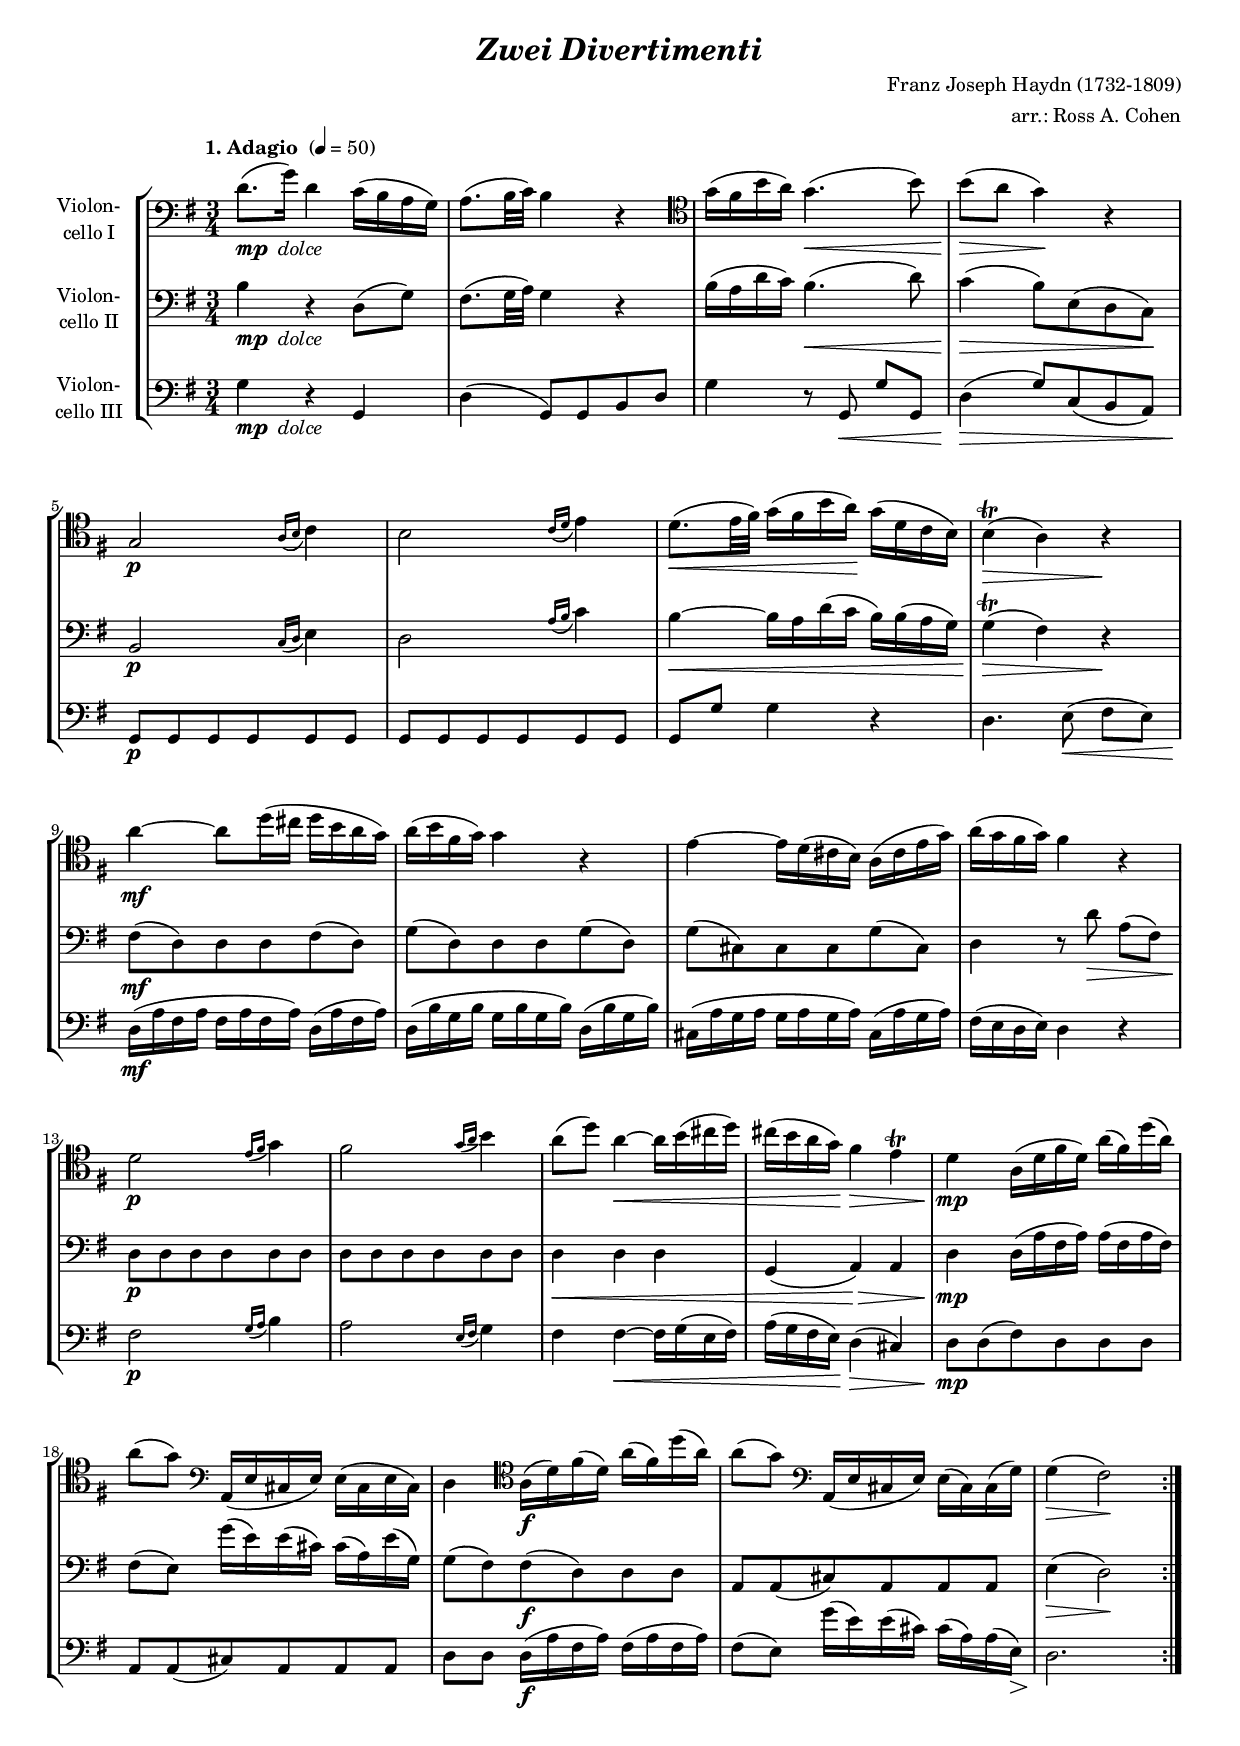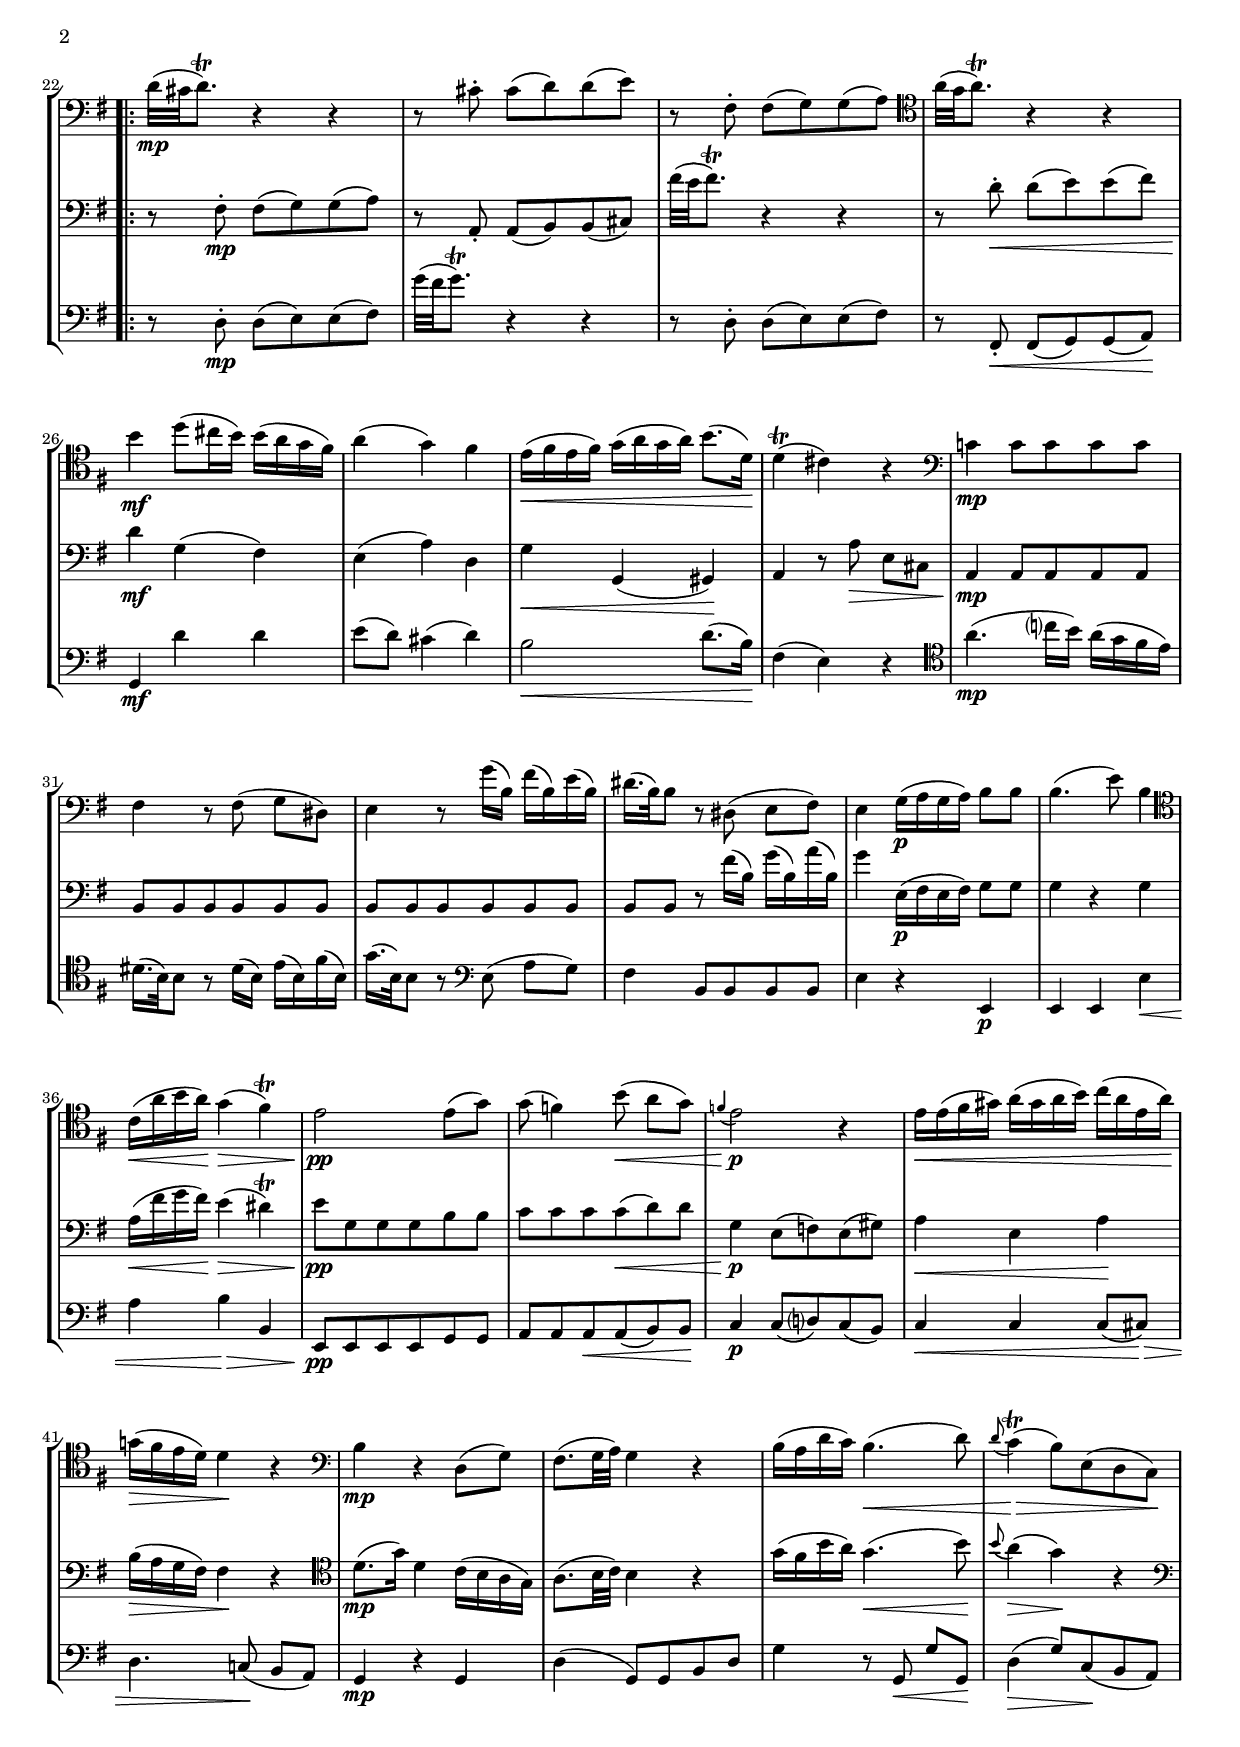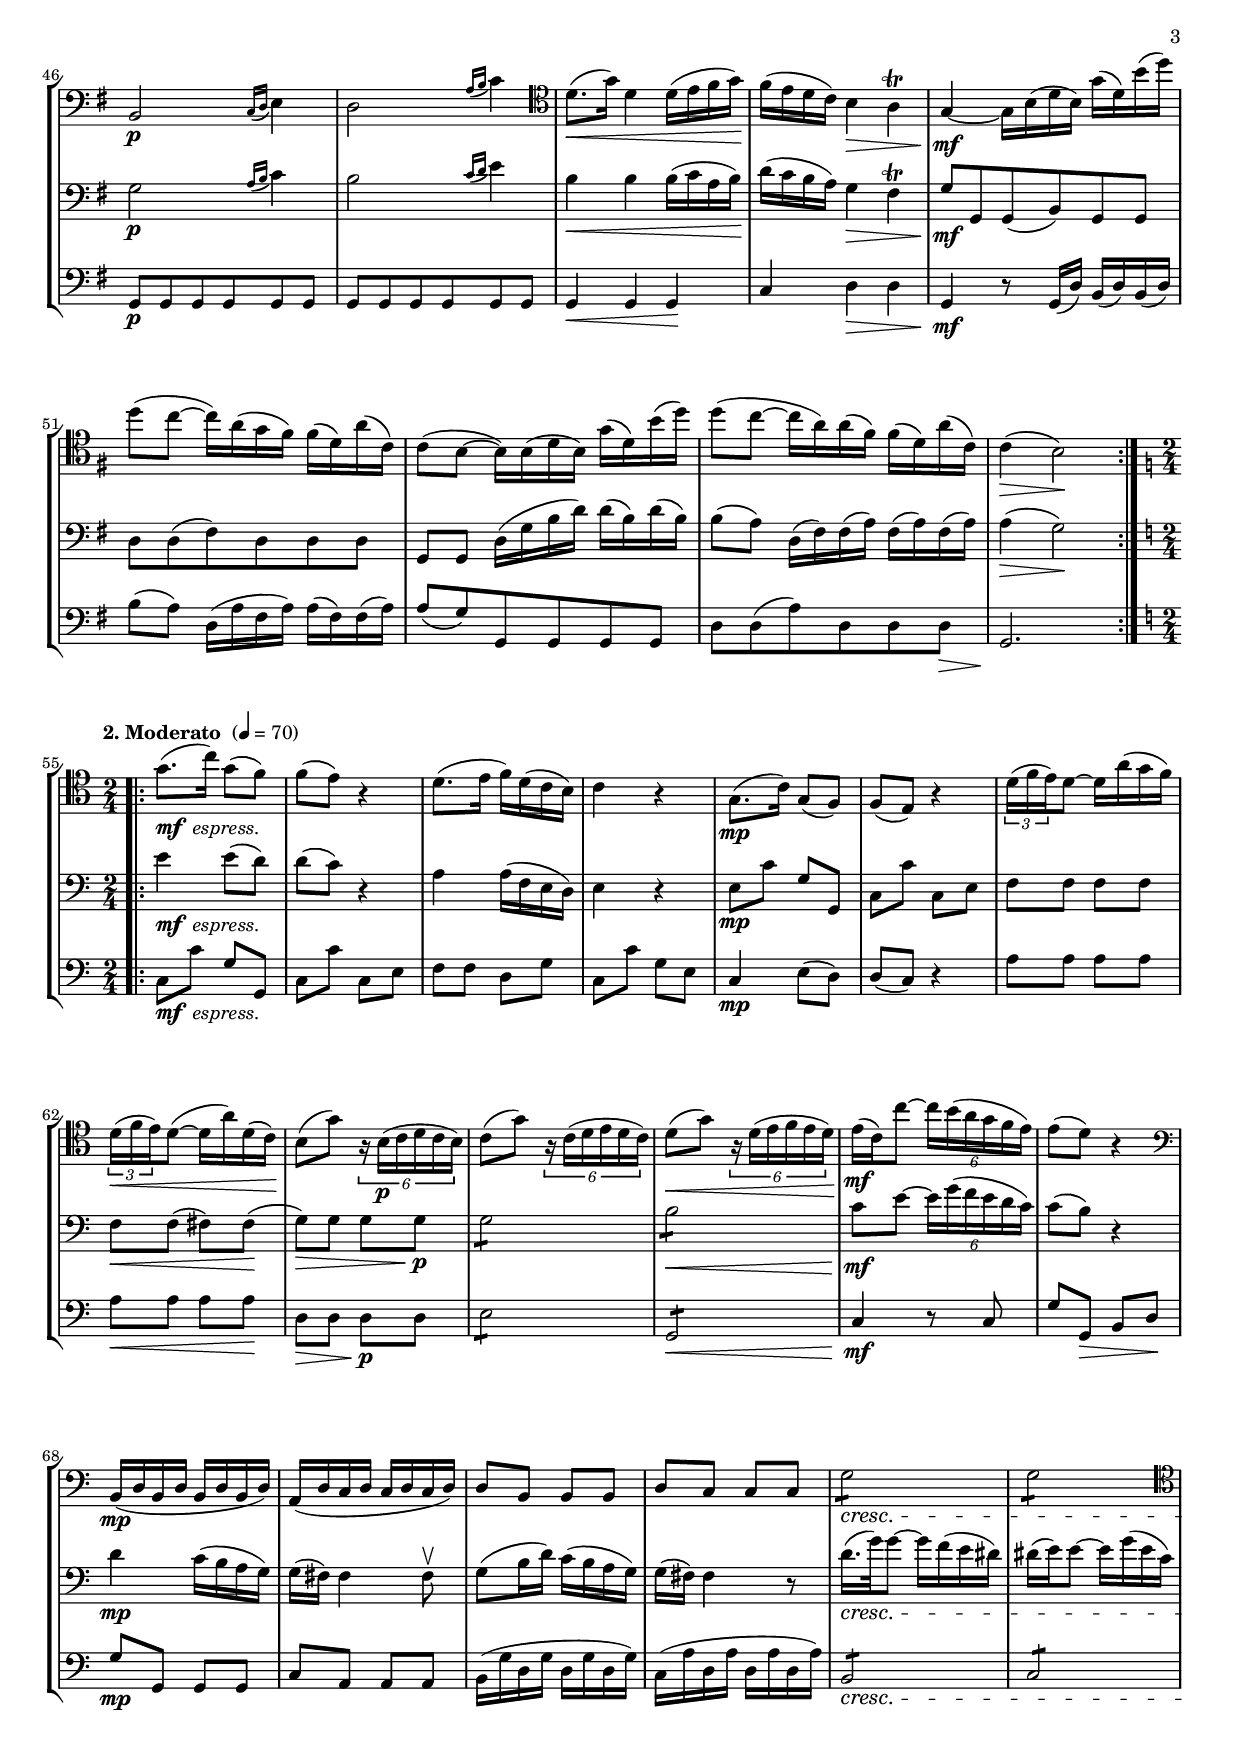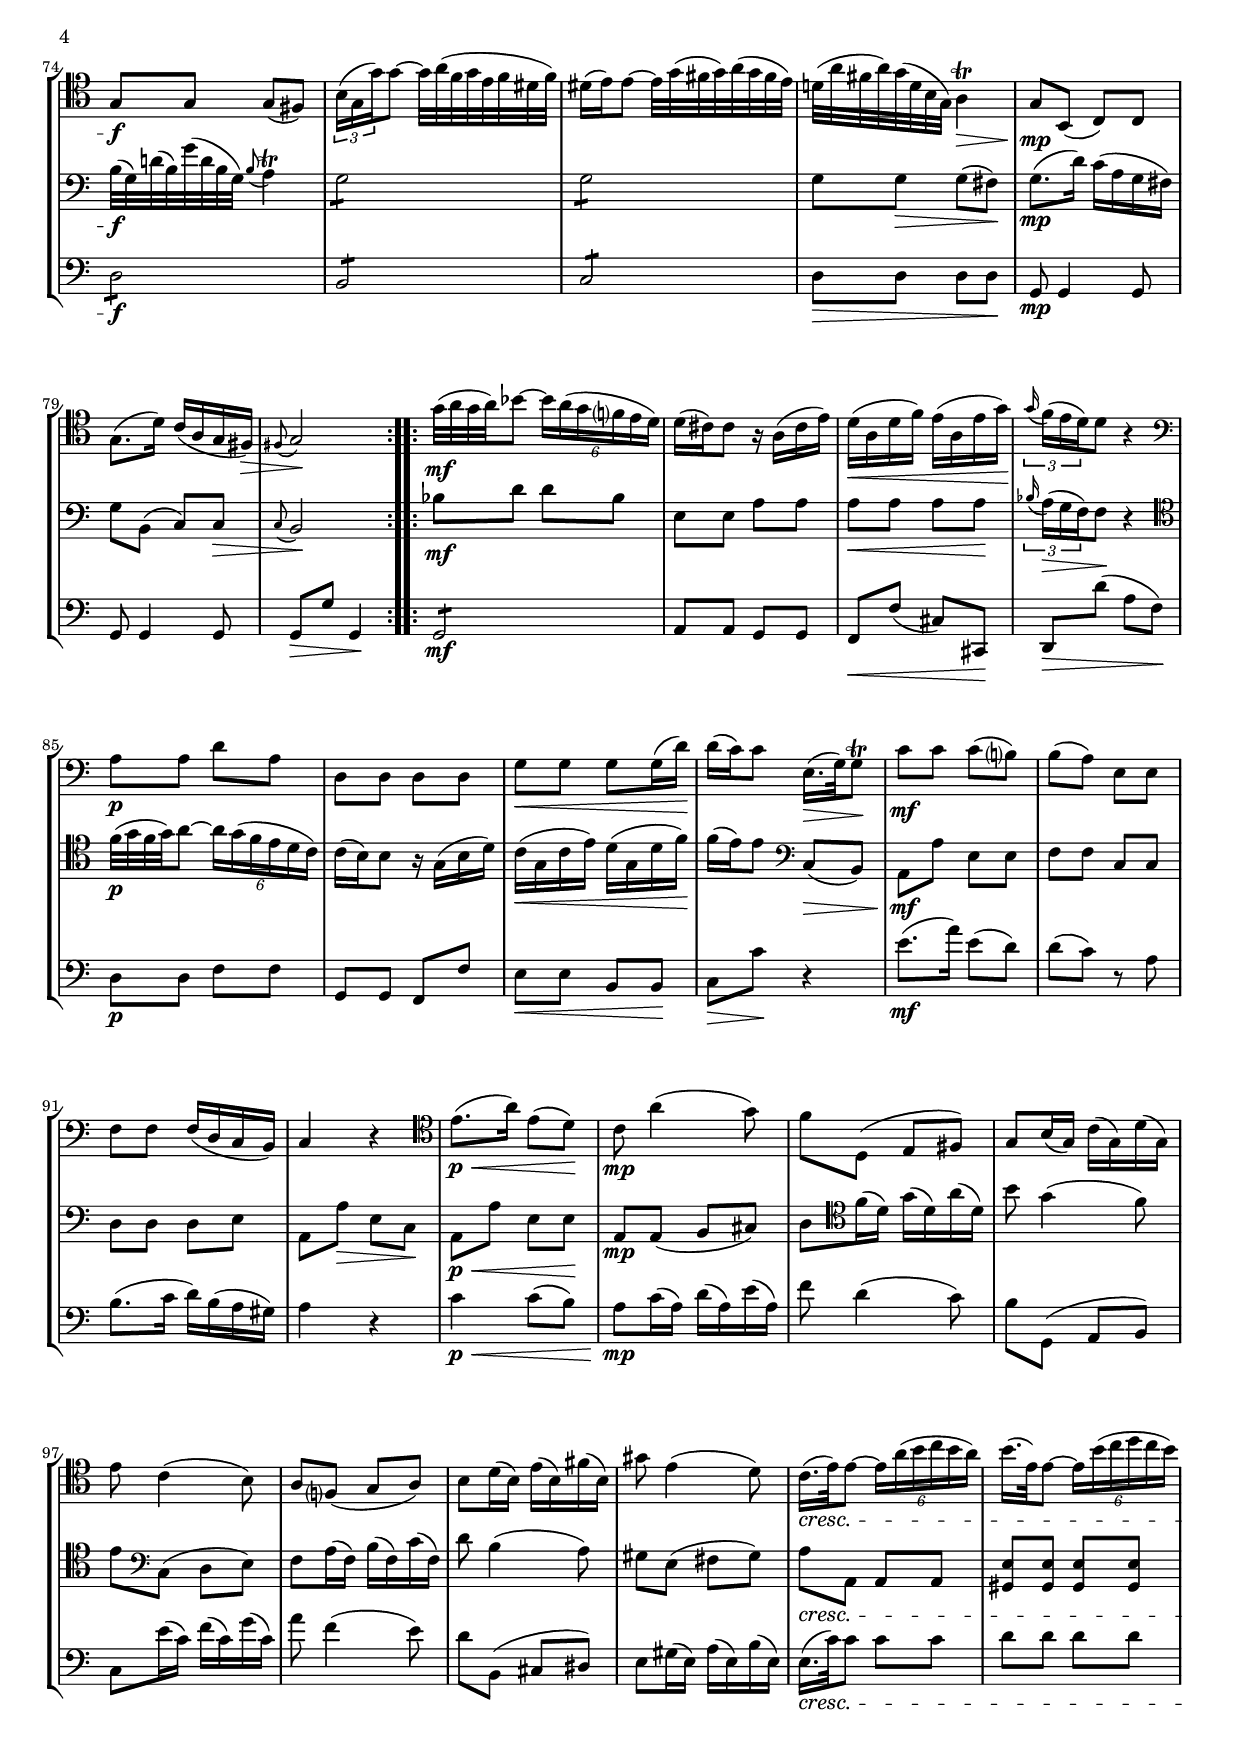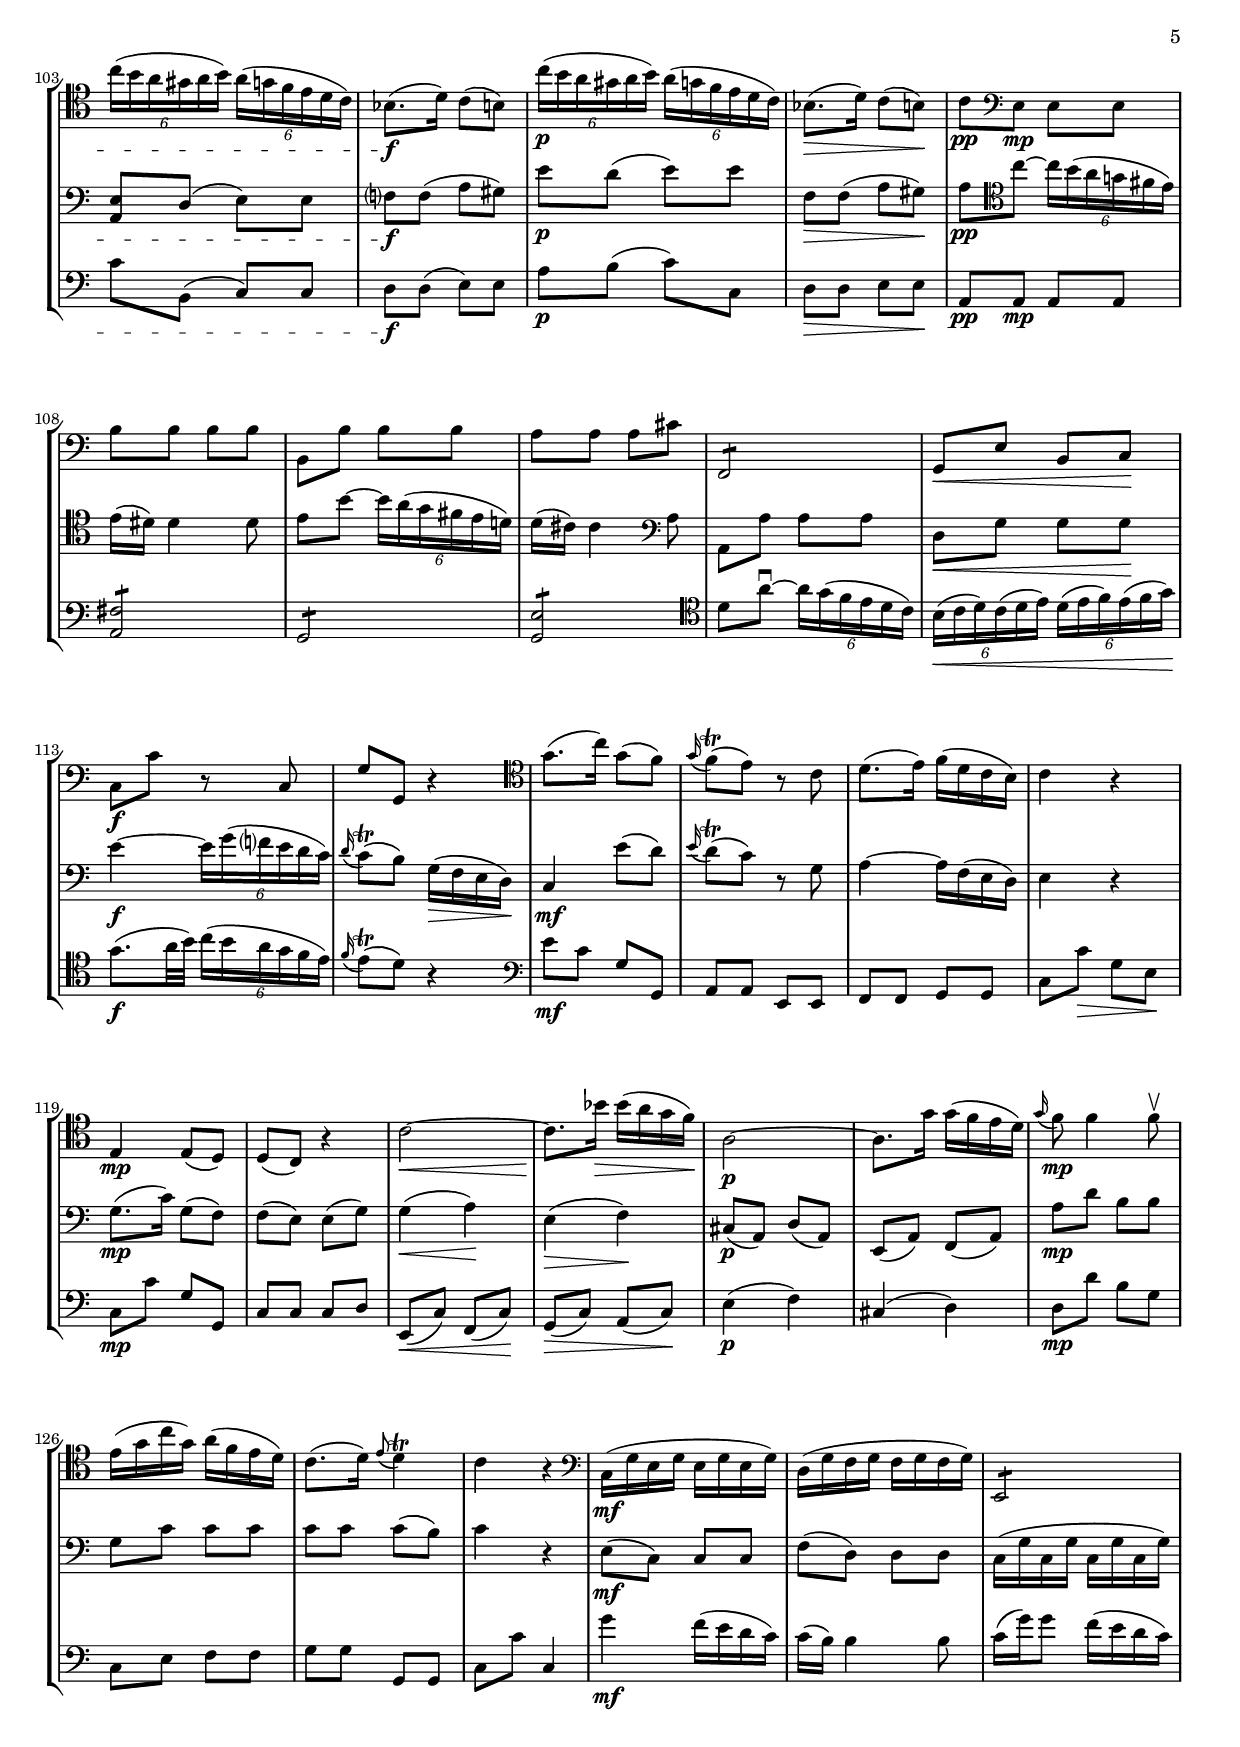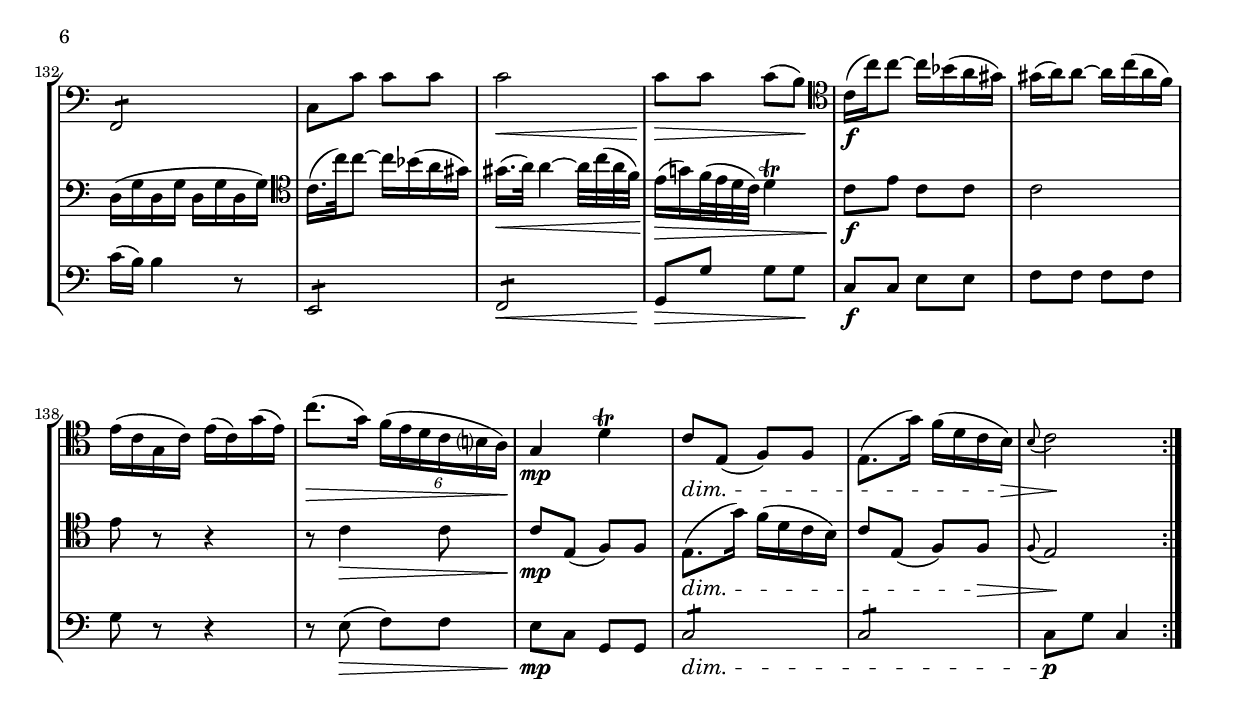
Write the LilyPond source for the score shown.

\version "2.14.2"
\include "deutsch.ly"

#(set-global-staff-size 17)

\header {
  title     = \markup \bold \italic "Zwei Divertimenti"
  composer  = "Franz Joseph Haydn (1732-1809)"
  arranger  = "arr.: Ross A. Cohen"
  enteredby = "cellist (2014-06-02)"
}

voiceconsts = {
 \key g \major
 \clef "bass"
 %\numericTimeSignature
 \compressFullBarRests
}

%mihi = "clarinet"
%milo = "bassoon"
mihi = "harpsichord"
milo = "harpsichord"

mpdl = \markup { \dynamic mp \italic " dolce" }
mfep = \markup { \dynamic mf \italic " espress." }

introa = {        \tempo "1. Adagio "   4=50 \time 3/4 }
introb = { \break \tempo "2. Moderato " 4=70 \time 2/4 \key c \major }

va = \relative c' {
   \voiceconsts

   \introa
   \repeat volta 2 {
     d8.(_\mpdl g16) d4 c16( h a g)
     a8.( h32 c) h4 r \clef "tenor"
     g'16( fis h a) g4.(\< h8)
     h(\!\> a g4)\! r
     g,2\p \appoggiatura { a16[ h] } c4
     h2 \appoggiatura { c16[ d] } e4

     d8.(\< e32 fis) g16( fis h a)\! g( d c h)
     h4(\trill\> a) r\!
     a'~\mf a8 d16( cis d h a g)
     a( h fis g) g4 r
     e~ e16 d( cis h) a( cis e g)

     a( g fis g) fis4 r
     d2\p \appoggiatura { e16[ fis] } g4
     fis2 \appoggiatura { g16[ a] } h4
     a8( d) a4~\< a16 h( cis d)
     cis( h a g)\! fis4\> e\trill
     d\!\mp a16( d fis d) a'( fis) d'( a)

     a8( g) \clef "bass" a,,16( e' cis e) e( cis e cis)
     d4 \clef "tenor" a'16(\f d) fis( d) a'( fis) d'( a)
     a8( g) \clef "bass" a,,16( e' cis e) e( cis) cis( g')
     g4(\> fis2)\!
     
   }

   \repeat volta 2 {
     d'32(\mp cis d8.)\trill r4 r
     r8 cis-. cis[( d) d( e)]
     r fis,-. fis[( g) g( a)] \clef "tenor"
     a'32( g a8.)\trill r4 r
     h4\mf d8( cis16 h) h( a g fis)

     a4( g) fis
     e16(\< fis e fis) g( a g a) h8.( d,16)\!
     d4(\trill cis4) r \clef "bass"
     c!\mp c8 c c c
     fis,4 r8 fis( g[ dis])

     e4 r8 g'16( h,) fis'( h,) e( h)
     dis16.( h32) h8 r dis,( e[ fis])
     e4 g16(\p a g a) h8 h
     h4.( e8) h4 \clef "tenor"

     c16(\< a' h a)\! g4(\> fis)\trill
     e2\!\pp e8( g)
     g( f4) h8(\< a[ g])
     \appoggiatura f4 e2\!\p r4
     e16\< e( fis gis) a( gis a h) c( a e a)\!

     g!(\> fis e d) d4\! r \clef "bass"
     h\mp r d,8( g)
     fis8.( g32 a) g4 r
     h16( a d c) h4.(\< d8)
     \appoggiatura d c4(\trill\!\> h8) e,( d c)\!

     h2\p \appoggiatura { c16[ d] } e4
     d2 \appoggiatura { a'16[ h] } c4 \clef "tenor"
     d8.(\< g16) d4 d16( e fis g)\!
     fis( e d c) h4\> a\trill
     g~\!\mf g16 h( d h) g'( d) h'( d)

     d8( c~ c16) a( g fis) fis( d) a'( c,)
     c8( h~ h16) h( d h) g'( d) h'( d)
     d8( c~ c16 a) a( fis) fis( d) a'( c,)
     c4(\> h2)\!
   }

   \introb
   \repeat volta 2 {
     g'8.(_\mfep c16) g8( f)
     f( e) r4
     d8.( e16 f) d( c h)
     c4 r
     g8.(\mp c16) g8( f)
     f( e) r4
     \set tupletSpannerDuration = #(ly:make-moment 1 8)
     \times 2/3 { d'16( f e) } d8~ d16 a'( g f)

     \times 2/3 { d(\< f e) } d8(~ d16 a') d,( c)\!
     \set tupletSpannerDuration = #(ly:make-moment 1 4)
     h8( g') \times 4/6 { r16\! h,(\p c d c h) }
     c8( g') \times 4/6 { r16 c,( d e d c) }
     d8(\< g) \times 4/6 { r16 d( e f e d)\! }

     e(\mf c) c'8~ \times 4/6 { c16 h( a g f e) }
     e8( d) r4 \clef "bass"
     h,16(\mp d h d h d h d)
     a( d c d c d c d)

     d8 h h h
     d c c c
     \repeat tremolo 4 g'8\cresc
     \repeat tremolo 4 g \clef "tenor"
     g\f g g( fis)
     \set tupletSpannerDuration = #(ly:make-moment 1 8)
     \times 2/3 { h16( g g') } g8~ g32 a( f g e f dis f)

     dis16( e) e8~ e32 g( fis g) a( g fis e)
     d!( a' fis a) g( d h g) a4\trill\>
     g8\!\mp h,( c) c
     g'8.( d'16) c( a g fis)\>
     \appoggiatura fis8 g2\!
   }

   \repeat volta 2 {
     \set tupletSpannerDuration = #(ly:make-moment 1 4)
     g'32(\mf a g a) b8~ \times 4/6 { b16 a( g f? e d) }
     d( cis) cis8 r16 a( cis e)
     d(\< a d f) e( a, e' g)\!
     \set tupletSpannerDuration = #(ly:make-moment 1 8)
     \times 2/3 { \appoggiatura g f( e d) } d8 r4 \clef "bass"

     a8\p a d a
     d, d d d
     g\< g g g16( d')\!
     d( c) c8 e,16.(\> g32) g8\trill\!
     c8\mf c c( h?)
     h( a) e e

     f f f16( d c h)
     c4 r \clef "tenor"
     e'8.(\p\< a16) e8( d)\!
     c\mp a'4( g8)
     f d,( e fis)
     g h16( g) c( g) d'( g,)
     e'8 c4( h8)

     a f?( g a)
     h d16( h) e( h) fis'( h,)
     gis'8 e4( d8)
     \set tupletSpannerDuration = #(ly:make-moment 1 4)
     c16.(\cresc e32) e8~ \times 4/6 { e16 a( h c h a) }

     h16.( e,32) e8~ \times 4/6 { e16 h'( c d c h) }
     \times 4/6 { c( h a gis a h) } \times 4/6 { a( g f e d c) }
     b8.(\f d16) c8( h)
     \times 4/6 { c'16(\p h a gis a h) } \times 4/6 { a( g f e d c) }
     b8.(\> d16) c8( h)\!
     c8\pp \clef "bass" e,\mp e e

     h'h h h
     h, h' h h
     a a a cis
     \repeat tremolo 4 f,,8
     g\< e' h c\!
     c\f c' r c,
     g' g, r4 \clef "tenor"
     g''8.( c16) g8( f)

     \appoggiatura g16 f8(\trill e) r c
     d8.( e16) f( d c h)
     c4 r
     e,\mp e8( d)
     d8( c) r4
     c'2~\<
     c8.\! b'16\> b( a g f)\!
     a,2~\p

     a8. g'16 g( f e d)
     \appoggiatura g f8\mp f4 f8\upbow
     e16( g c g) a( f e d)
     c8.( d16) \appoggiatura e8 d4\trill
     c r \clef "bass"
     c,16(\mf g' e g e g e g)

     d( g f g f g f g)
     \repeat tremolo 4 e,8
     \repeat tremolo 4 f
     c' c' c c
     c2\<
     c8\!\> c c( h)\! \clef "tenor"
     c16(\f c') c8~ c16 b( a gis)
     gis( a) a8~ a16 c( a f)

     e( c g c) e( c) g'( e)
     c'8.(\> g16) \times 4/6 { f( e d c h? a)\! }
     g4\mp d'\trill
     c8\dim e,( f) f
     e8.( g'16) f( d c h)\>
     \appoggiatura h8 c2\!
   }
}

vb = \relative c' {
   \voiceconsts

   \introa
   \repeat volta 2 {
     h4_\mpdl r d,8( g)
     fis8.( g32 a) g4 r
     h16( a d c) h4.(\< d8)
     c4(\!\> h8) e,( d c)\!
     h2\p \appoggiatura { c16[ d] } e4
     d2 \appoggiatura { a'16[ h] } c4

     h~\< h16 a d( c h) h( a g)
     g4(\trill\> fis) r\!
     fis8(\mf d) d d fis( d)
     g( d) d d g( d)
     g( cis,) cis cis g'( cis,)

     d4 r8 d'\> a[( fis)]
     d\!\p d d d d d
     d d d d d d
     d4\< d d
     g,( a)\!\> a
     d\!\mp d16( a' fis a) a( fis a fis)

     fis8( e) g'16( e) e( cis) cis( a) e'( g,)
     g8( fis) fis(\f d) d d
     a a( cis) a a a
     e'4(\> d2)\!
   }

   \repeat volta 2 {
     r8 fis-.\mp fis[( g) g( a)]
     r a,-. a[( h) h( cis)]
     fis'32( e fis8.)\trill r4 r
     r8 d-.\< d[( e) e( fis)]
     d4\!\mf g,( fis)
     e( a) d,

     g\< g,( gis)\!
     a r8 a'\> e[ cis]
     a4\!\mp a8 a a a
     h h h h h h
     h h h h h h
     h h r fis''16( h,) g'( h,) a'( h,)

     g'4 e,16(\p fis e fis) g8 g
     g4 r g
     a16(\< fis' g fis)\! e4(\> dis)\trill
     e8\!\pp g, g g h h
     c c c c(\< d) d
     g,4\!\p e8( f) e( gis)

     a4\< e a\!
     h16(\> a g fis) fis4\! r \clef "tenor"
     d'8.(\mp g16) d4 c16( h a g)
     a8.( h32 c) h4 r
     g'16( fis h a) g4.(\< h8)\!

     \appoggiatura h a4(\> g)\! r \clef "bass"
     g,2\p \appoggiatura { a16[ h] } c4
     h2 \appoggiatura { c16[ d] } e4
     h\< h h16( c a h)\!
     d( c h a) g4\> fis\trill
     g8\!\mf g, g( h) g g

     d' d( fis) d d d
     g, g d'16( g h d) d( h) d( h)
     h8( a) d,16( fis) fis( a) fis( a) fis( a)
     a4(\> g2)\!
   }

   \introb
   \repeat volta 2 {
     e'4_\mfep e8( d)
     d( c) r4
     a a16( f e d)
     e4 r
     e8\mp c' g g,
     c c' c, e
     f f f f
     f\< f( fis) fis(\!

     g)\> g g g\p
     \repeat tremolo 4 g8
     \repeat tremolo 4 h\<
     \set tupletSpannerDuration = #(ly:make-moment 1 4)
     c\!\mf e~ \times 4/6 { e16 g( f e d c) }
     c8( h) r4
     d\mp c16( h a g)
     g( fis) fis4 fis8\upbow

     g( h16 d) c( h a g)
     g( fis) fis4 r8
     d'16.(\cresc g32) g8~ g16 f( e dis)
     dis( e) e8~ e16 g( e c)

     h32(\f g) d'!( h) g'( d h g) \appoggiatura h8 a4\trill
     \repeat tremolo 4 g8
     \repeat tremolo 4 g
     g g\> g( fis)\!
     g8.(\mp d'16) c( a g fis)
     g8 h,( c) c\>
     \appoggiatura c h2\!
   }

   \repeat volta 2 {
     b'8\mf d d b
     e, e a a
     a\< a a a\!
     \set tupletSpannerDuration = #(ly:make-moment 1 8)
     \times 2/3 { \appoggiatura b16 a(\> g f) } f8\! r4
     \set tupletSpannerDuration = #(ly:make-moment 1 4) \clef "tenor"
     f'32(\p g f g) a8~ \times 4/6 { a16 g( f e d c) }
     c( h) h8 r16 g( h d)

     c(\< g c e) d( g, d' f)\!
     f( e) e8 \clef "bass" c,(\> h)
     a\!\mf a' e e
     f f c c
     d d d e
     a, a'\> e c\!
     a\p\< a' e e\!

     a,\mp a( h cis)
     d \clef "tenor" f'16( d) g( d) a'( d,)
     h'8 g4( f8)
     e \clef "bass" c,( d e)
     f a16( f) h( f) c'( f,)
     d'8 h4( a8)
     gis e( fis gis)

     a\cresc a, a a
     <gis e'> <gis e'> <gis e'> <gis e'>
     <a e'> d( e) e
     f?\f f( a gis)
     e'\p d( e) e
     f,\> f( a gis)\!
     a8\pp \clef "tenor" c'~ \times 4/6 { c16 h( a g! fis e) }

     e( dis) dis4 dis8
     e h'~ \times 4/6 { h16 a( g fis e d!) }
     d( cis) cis4 \clef "bass" a8
     a, a' a a
     d,\< g g g\!
     e'4~\f \times 4/6 { e16 g( f? e d c) }

     \appoggiatura d c8(\trill h) g16(\> f e d)\!
     c4\mf e'8( d)
     \appoggiatura e16 d8(\trill c) r g
     a4~ a16 f( e d)
     e4 r
     g8.(\mp c16) g8( f)
     f( e) e( g)
     g4(\< a)\!

     e(\> f)\!
     cis8(\p a) d( a)
     e( a) f( a)
     a'\mp d h h
     g c c c
     c c c( h)
     c4 r
     e,8(\mf c) c c
     f( d) d d

     c16( g' c, g' c, g' c, g')
     d( g d g d g d g) \clef "tenor"
     c16.( c'32) c8~ c16 b( a gis)
     gis16.(\< a32) a4~ a32 c( a f)\!
     e16(\> g!) f32( e d c) d4\trill

     c8\f e c c
     c2
     e8 r r4
     r8 c4\> c8
     c\!\mp e,( f) f
     e8.(\dim g'16) f( d c h)
     c8 e,( f) f\>
     \appoggiatura f e2\!
   }
}

vc = \relative c' {
   \voiceconsts

   \introa
   \repeat volta 2 {
     g4_\mpdl r g,
     d'( g,8) g h d
     g4 r8 g,\< g'[ g,]
     d'4(\!\> g8) c,( h a)
     g\!\p g g g g g
     g g g g g g

     g g' g4 r
     d4. e8(\< fis[ e])
     d16(\!\mf a' fis a fis a fis a) d,( a' fis a)
     d,( h' g h g h g h) d,( h' g h)

     cis,( a' g a g a g a) cis,( a' g a)
     fis( e d e) d4 r
     fis2\p \appoggiatura { g16[ a] } h4
     a2 \appoggiatura { e16[ fis] } g4
     fis fis~\< fis16 g( e fis)
     a( g fis e)\! d4(\> cis)

     d8\!\mp d8( fis) d d d
     a a( cis) a a a
     d d d16(\f a' fis a) fis( a fis a)
     fis8( e) g'16( e) e( cis) cis( a) a( e)\>
     d2.\!
   }

   \repeat volta 2 {
     r8 d-.\mp d[( e) e( fis)]
     g'32( fis g8.)\trill r4 r
     r8 d,-. d[( e) e( fis)]
     r fis,-.\< fis[( g) g( a)]\!
     g4\mf d'' d

     e8( d) cis4( d)
     h2\< d8.( h16)\!
     fis4( e) r \clef "tenor"
     a'4.(\mp c?16 h) a( g fis e)
     dis16.( h32) h8 r dis16( h) e( h) fis'( h,)

     g'16.( h,32) h8 r \clef "bass" e,( a[ g])
     fis4 h,8 h h h
     e4 r e,\p
     e e e'\<
     a h\!\> h,
     e,8\!\pp e e e g g

     a a a\< a( h) h\!
     c4\p c8( d?) c( h)
     c4\< c c8( cis)\!\>
     d4. c!8(\! h[ a])
     g4\mp r g
     d'( g,8) g h d

     g4 r8 g,\< g'[ g,]\!
     d'4(\> g8) c,(\! h a)
     g8\p g g g g g
     g g g g g g
     g4\< g g\!
     c d\> d

     g,\!\mf r8 g16( d') h( d) h( d)
     h'8( a) d,16( a' fis a) a( fis) fis( a)
     a8( g) g, g g g
     d' d( a') d, d d\>
     g,2.\!
   }

   \introb
   \repeat volta 2 {
     c8_\mfep c' g g,
     c c' c, e
     f f d g
     c, c' g e
     c4\mp e8( d)
     d( c) r4
     a'8 a a a
     a\< a a a\!

     d,\> d d\!\p d
     \repeat tremolo 4 e8
     \repeat tremolo 4 g,\<
     c4\!\mf r8 c
     g' g,\> h d\!
     g\mp g, g g
     c a a a
     h16( g' d g d g d g)

     c,( a' d, a' d, a' d, a')
     \repeat tremolo 4 h,8\cresc
     \repeat tremolo 4 c
     \repeat tremolo 4 d\f
     \repeat tremolo 4 h
     \repeat tremolo 4 c
     d\> d d d\!
     g,\mp g4 g8
     g g4 g8
     g\> g' g,4\!

   }

   \repeat volta 2 {
     \repeat tremolo 4 g8\mf
     a a g g
     f\< f'( cis) cis,\!
     d\> d''( a f)\!
     d\p d f f
     g, g f f'
     e\< e h h\!
     c\> c'\! r4
     e8.(\mf a16) e8( d)

     d( c) r a
     h8.( c16 d) h( a gis)
     a4 r
     c\p\< c8( h)
     a\!\mp c16( a) d( a) e'( a,)
     f'8 d4( c8)
     h g,( a h)
     c e'16( c) f( c) g'( c,)

     a'8 f4( e8)
     d h,( cis dis)
     e gis16( e) a( e) h'( e,)
     e16.(\cresc c'32) c8 c c
     d d d d
     c h,( c) c
     d\f d( e) e
     a\p h( c) c,

     d\> d e e\!
     a,\pp a\mp a a
     \repeat tremolo 4 <a fis'>8
     \repeat tremolo 4 g
     \repeat tremolo 4 <g e'> \clef "tenor"
     \set tupletSpannerDuration = #(ly:make-moment 1 4)
     d''8 a'~\downbow \times 4/6 { a16 g( f e d c) }
     \times 4/6 { h(\< c d) c( d e) } \times 4/6 { d( e f) e( f g) }

     g8.(\f a32 h) \times 4/6 { c16( h a g f e) }
     \appoggiatura f e8(\trill d) r4 \clef "bass"
     e8\mf c g g,
     a a e e
     f f g g
     c c'\> g e\!
     c\mp c' g g,

     c c c d
     e,(\< c') f,( c')\!
     g(\> c) a( c)\!
     e4(\p f)
     cis( d)
     d8\mp d' h g
     c, e f f
     g g g, g

     c c' c,4
     g''\mf f16( e d c)
     c( h) h4 h8
     c16( g') g8 f16( e d c)
     c( h) h4 r8
     \repeat tremolo 4 e,,8
     \repeat tremolo 4 f\<
     g\!\> g' g g\!

     c,\f c e e
     f f f f
     g r r4
     r8 e(\> f) f
     e\mp c g g
     \repeat tremolo 4 c\dim
     \repeat tremolo 4 c
     c\p g' c,4
   }
}


music = \new StaffGroup <<
      \new Staff {
        \set Staff.midiInstrument = \mihi
        \set Staff.instrumentName = \markup \center-column { "Violon-" "cello I" }
        \transpose g g { \va }
      }

      \new Staff {
        \set Staff.midiInstrument = \milo
        \set Staff.instrumentName = \markup \center-column { "Violon-" "cello II" }
        \transpose g g { \vb }
      }

      \new Staff {
        \set Staff.midiInstrument = \milo
        \set Staff.instrumentName = \markup \center-column { "Violon-" "cello III" }
        \transpose g g { \vc }
      }
>>

\book {
  \score {
   \music
    \layout {}
  }

  \score {
    \unfoldRepeats \music

    \midi {
      \context {
        \Score
      }
    }
  }
}
